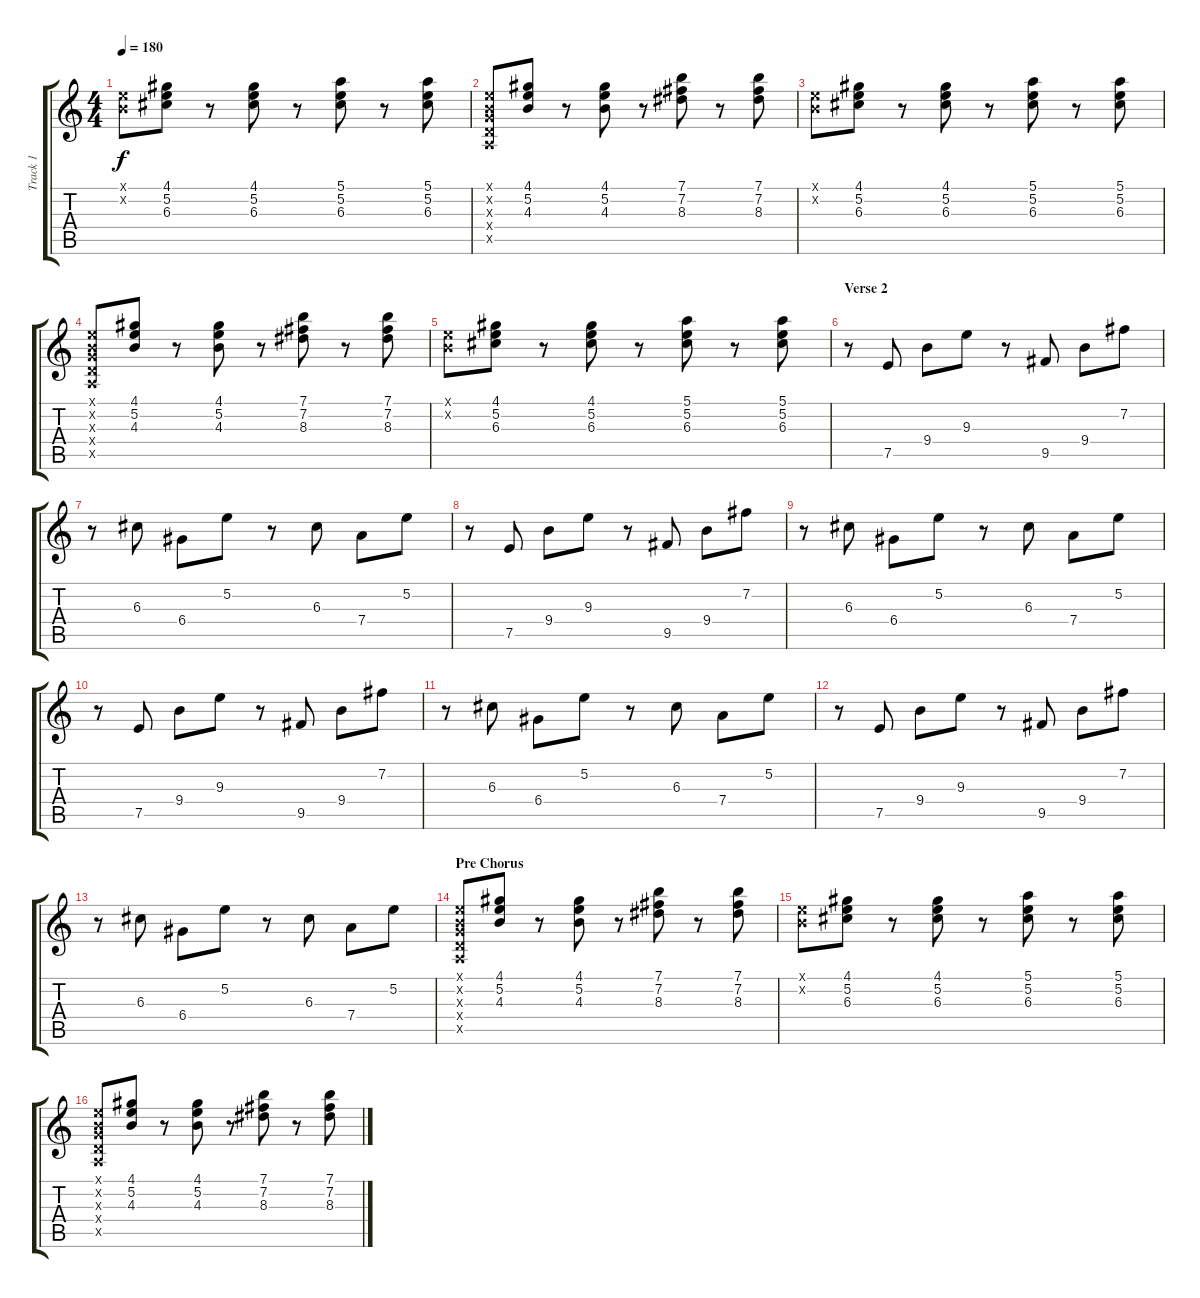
\track ("Track 1" "Track 1") {instrument electricguitarclean}
\staff {score tabs}
\tuning (E4 B3 G3 D3 A2 E2) {hide}
\ts (4 4)
\tempo 180
\clef g2
\ks c
(0.1{x} 0.2{x}).8{dy f} (4.1 5.2 6.3).8 r.8 (4.1 5.2 6.3).8 r.8 (5.1 5.2 6.3).8 r.8 (5.1 5.2 6.3).8 |
(0.1{x} 0.2{x} 0.3{x} 0.4{x} 0.5{x}).8 (4.1 5.2 4.3).8 r.8 (4.1 5.2 4.3).8 r.8 (7.1 7.2 8.3).8 r.8 (7.1 7.2 8.3).8 |
(0.1{x} 0.2{x}).8 (4.1 5.2 6.3).8 r.8 (4.1 5.2 6.3).8 r.8 (5.1 5.2 6.3).8 r.8 (5.1 5.2 6.3).8 |
(0.1{x} 0.2{x} 0.3{x} 0.4{x} 0.5{x}).8 (4.1 5.2 4.3).8 r.8 (4.1 5.2 4.3).8 r.8 (7.1 7.2 8.3).8 r.8 (7.1 7.2 8.3).8 |
(0.1{x} 0.2{x}).8 (4.1 5.2 6.3).8 r.8 (4.1 5.2 6.3).8 r.8 (5.1 5.2 6.3).8 r.8 (5.1 5.2 6.3).8 |
\section ("" "Verse 2")
r.8{volume 7} 7.5.8 9.4.8 9.3.8 r.8 9.5.8 9.4.8 7.2.8 |
r.8 6.3.8 6.4.8 5.2.8 r.8 6.3.8 7.4.8 5.2.8 |
r.8{volume 7} 7.5.8 9.4.8 9.3.8 r.8 9.5.8 9.4.8 7.2.8 |
r.8 6.3.8 6.4.8 5.2.8 r.8 6.3.8 7.4.8 5.2.8 |
r.8{volume 7} 7.5.8 9.4.8 9.3.8 r.8 9.5.8 9.4.8 7.2.8 |
r.8 6.3.8 6.4.8 5.2.8 r.8 6.3.8 7.4.8 5.2.8 |
r.8{volume 7} 7.5.8 9.4.8 9.3.8 r.8 9.5.8 9.4.8 7.2.8 |
r.8 6.3.8 6.4.8 5.2.8 r.8 6.3.8 7.4.8 5.2.8 |
\section ("" "Pre Chorus")
(0.1{x} 0.2{x} 0.3{x} 0.4{x} 0.5{x}).8{volume 11} (4.1 5.2 4.3).8 r.8 (4.1 5.2 4.3).8 r.8 (7.1 7.2 8.3).8 r.8 (7.1 7.2 8.3).8 |
(0.1{x} 0.2{x}).8 (4.1 5.2 6.3).8 r.8 (4.1 5.2 6.3).8 r.8 (5.1 5.2 6.3).8 r.8 (5.1 5.2 6.3).8 |
(0.1{x} 0.2{x} 0.3{x} 0.4{x} 0.5{x}).8 (4.1 5.2 4.3).8 r.8 (4.1 5.2 4.3).8 r.8 (7.1 7.2 8.3).8 r.8 (7.1 7.2 8.3).8
